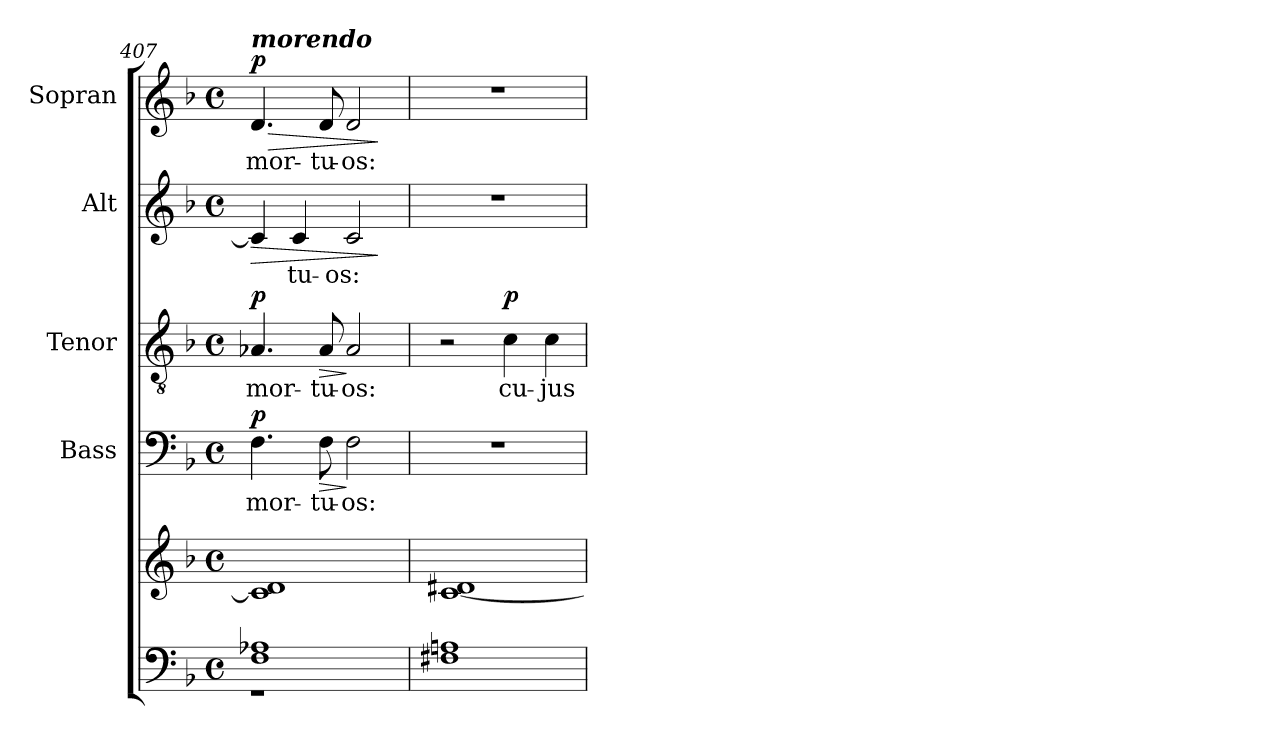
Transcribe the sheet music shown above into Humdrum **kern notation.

**kern	**kern	**kern	**text	**dynam	**kern	**text	**dynam	**kern	**text	**dynam	**kern	**text	**dynam
*part5	*part5	*part4	*part4	*part4	*part3	*part3	*part3	*part2	*part2	*part2	*part1	*part1	*part1
*staff6	*staff5	*staff4	*staff4	*staff4	*staff3	*staff3	*staff3	*staff2	*staff2	*staff2	*staff1	*staff1	*staff1
*	*	*I"Bass	*	*	*I"Tenor	*	*	*I"Alt	*	*	*I"Sopran	*	*
*	*	*I'B.	*	*	*I'T.	*	*	*I'A.	*	*	*I'S.	*	*
*clefF4	*clefG2	*clefF4	*	*	*clefGv2	*	*	*clefG2	*	*	*clefG2	*	*
*k[b-]	*k[b-]	*k[b-]	*	*	*k[b-]	*	*	*k[b-]	*	*	*k[b-]	*	*
*F:	*F:	*F:	*	*	*F:	*	*	*F:	*	*	*F:	*	*
*M4/4	*M4/4	*M4/4	*	*	*M4/4	*	*	*M4/4	*	*	*M4/4	*	*
*met(c)	*met(c)	*met(c)	*	*	*met(c)	*	*	*met(c)	*	*	*met(c)	*	*
=407	=407	=407	=407	=407	=407	=407	=407	=407	=407	=407	=407	=407	=407
*^	*	*	*	*	*	*	*	*	*	*	*	*	*
!	!	!	!	!	!	!	!	!	!	!	!	!LO:TX:a:Bi:t=morendo	!	!
!	!	!	!	!LO:LY:b	!LO:DY:a	!	!LO:LY:b	!LO:DY:a	!	!	!LO:HP:b	!	!LO:LY:b	!LO:HP:b
!	!	!	!	!	!	!	!	!	!	!	!	!	!	!LO:DY:n=1:a
1F 1A-X	1rGG	1c] 1d	4.F\	mor-	p	4.A-X/	mor-	p	4c/]	.	>	4.d/	mor-	> p
!	!	!	!	!	!	!	!	!	!	!LO:LY:b	!	!	!	!
.	.	.	.	.	.	.	.	.	4c/	-tu-	.	.	.	.
!	!	!	!	!LO:LY:b	!LO:HP:b	!	!LO:LY:b	!LO:HP:b	!	!	!	!	!LO:LY:b	!
.	.	.	8F\	-tu-	>	8A-/	-tu-	>	.	.	.	8d/	-tu-	.
!	!	!	!	!LO:LY:b	!	!	!LO:LY:b	!	!	!LO:LY:b	!	!	!LO:LY:b	!
.	.	.	2F\	-os:	]	2A-/	-os:	]	2c/	-os:	.	2d/	-os:	.
*v	*v	*	*	*	*	*	*	*	*	*	*	*	*	*
.	.	.	.	.	.	.	.	.	.	]	.	.	]
=408	=408	=408	=408	=408	=408	=408	=408	=408	=408	=408	=408	=408	=408
1F#X 1An	[1c 1d#X	1r	.	.	2r	.	.	1r	.	.	1r	.	.
!	!	!	!	!	!	!LO:LY:b	!LO:DY:a	!	!	!	!	!	!
.	.	.	.	.	4c\	cu-	p	.	.	.	.	.	.
!	!	!	!	!	!	!LO:LY:b	!	!	!	!	!	!	!
.	.	.	.	.	4c\	-jus	.	.	.	.	.	.	.
=	=	=	=	=	=	=	=	=	=	=	=	=	=
*-	*-	*-	*-	*-	*-	*-	*-	*-	*-	*-	*-	*-	*-
